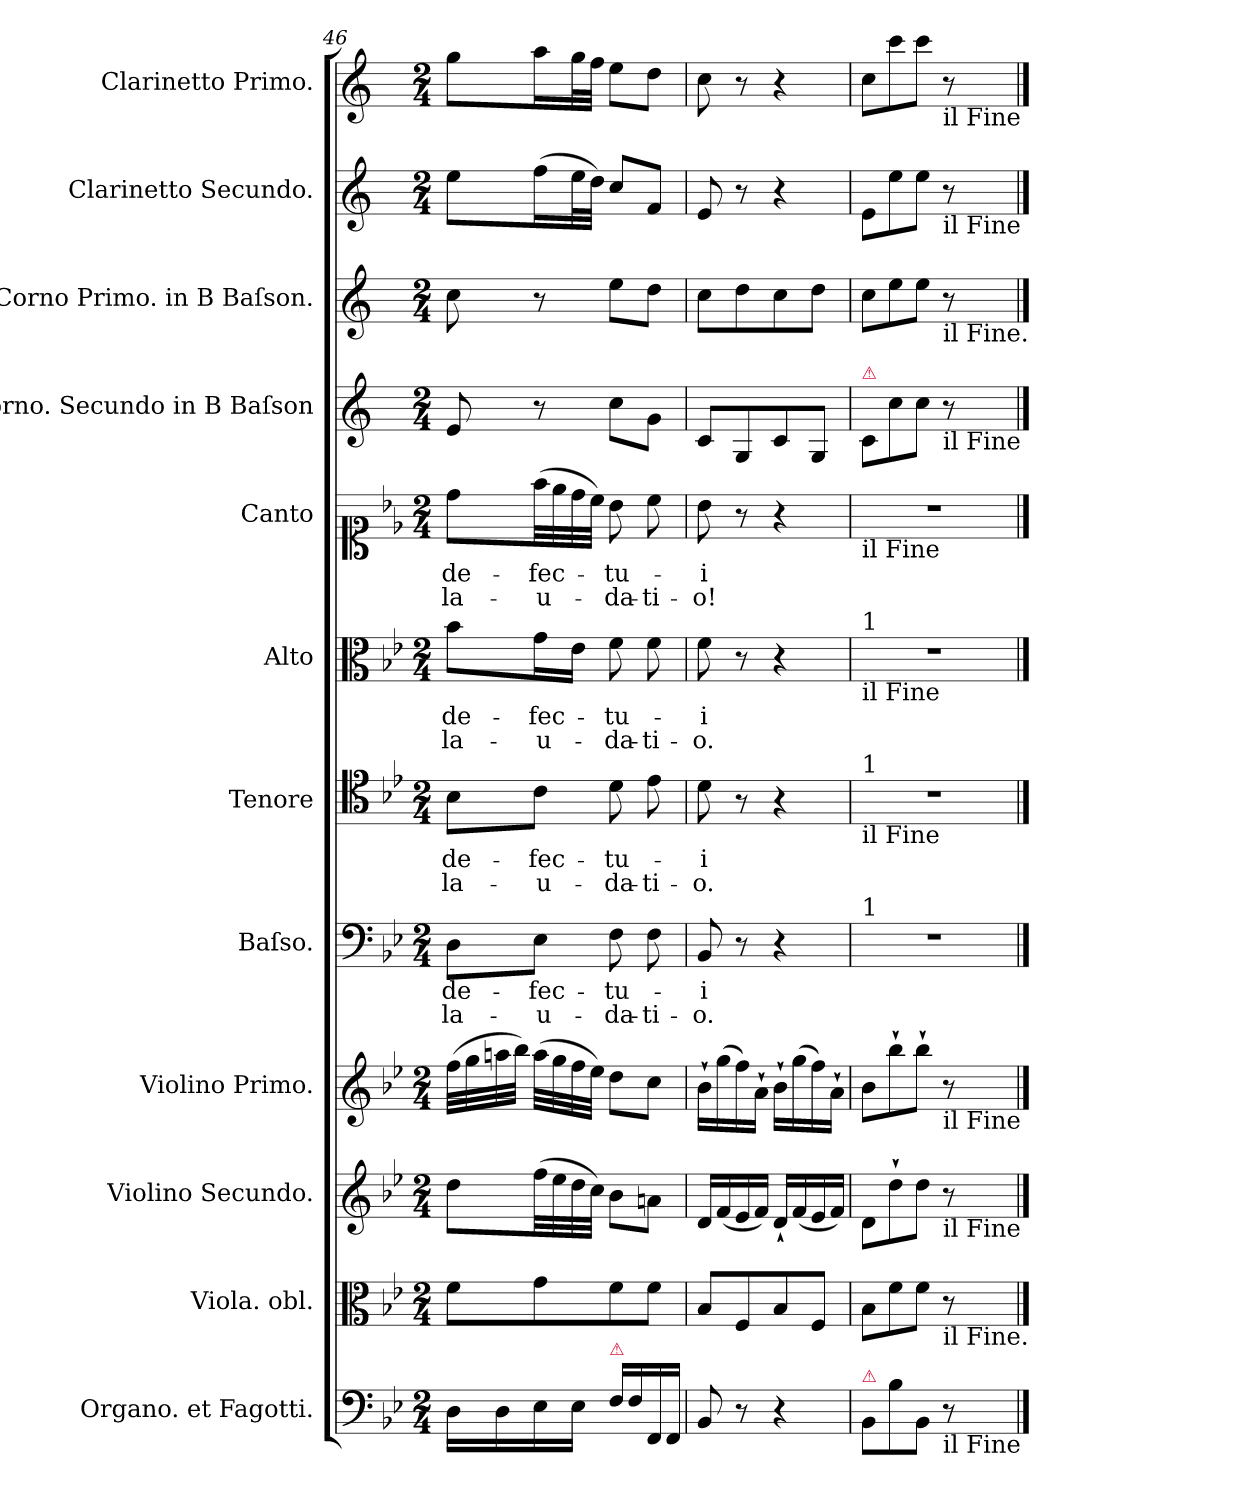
**kern	**kern	**kern	**kern	**kern	**text	**text	**kern	**text	**text	**kern	**text	**text	**kern	**text	**text	**kern	**kern	**kern	**kern
*part12	*part11	*part10	*part9	*part8	*part8	*part8	*part7	*part7	*part7	*part6	*part6	*part6	*part5	*part5	*part5	*part4	*part3	*part2	*part1
*staff12	*staff11	*staff10	*staff9	*staff8	*staff8	*staff8	*staff7	*staff7	*staff7	*staff6	*staff6	*staff6	*staff5	*staff5	*staff5	*staff4	*staff3	*staff2	*staff1
*I"Organo. et Fagotti.	*I"Viola. obl.	*I"Violino Secundo.	*I"Violino Primo.	*I"Baſso.	*	*	*I"Tenore	*	*	*I"Alto	*	*	*I"Canto	*	*	*I"Corno. Secundo in B Baſson	*I"Corno Primo. in B Baſson.	*I"Clarinetto Secundo.	*I"Clarinetto Primo.
*I'org	*I'vla obl	*	*I'vl I	*I'B	*	*	*I'T	*	*	*I'A	*	*	*	*	*	*	*I'cor I	*	*I'cl I
*clefF4	*clefC3	*clefG2	*clefG2	*clefF4	*	*	*clefC4	*	*	*clefC3	*	*	*clefC1	*	*	*clefG2	*clefG2	*clefG2	*clefG2
*	*	*	*	*	*	*	*	*	*	*	*	*	*	*	*	*ITrd1c2	*ITrd1c2	*ITrd1c2	*ITrd1c2
*k[b-e-]	*k[b-e-]	*k[b-e-]	*k[b-e-]	*k[b-e-]	*	*	*k[b-e-]	*	*	*k[b-e-]	*	*	*k[b-e-]	*	*	*k[b-e-]	*k[b-e-]	*k[b-e-]	*k[b-e-]
*B-:	*B-:	*B-:	*B-:	*B-:	*	*	*B-:	*	*	*B-:	*	*	*B-:	*	*	*B-:	*B-:	*B-:	*B-:
*M2/4	*M2/4	*M2/4	*M2/4	*M2/4	*	*	*M2/4	*	*	*M2/4	*	*	*M2/4	*	*	*M2/4	*M2/4	*M2/4	*M2/4
=46	=46	=46	=46	=46	=46	=46	=46	=46	=46	=46	=46	=46	=46	=46	=46	=46	=46	=46	=46
16D\LL	8f\L	8dd\L	(32ff\LLL	8D\L	de-	la-	8B-\L	de-	la-	8b-\L	de-	la-	8dd\L	de-	la-	8d/	8b-\	8dd\L	8ff\L
.	.	.	32gg\	.	.	.	.	.	.	.	.	.	.	.	.	.	.	.	.
16D\	.	.	32aan\	.	.	.	.	.	.	.	.	.	.	.	.	.	.	.	.
.	.	.	32bb-\JJJ)	.	.	.	.	.	.	.	.	.	.	.	.	.	.	.	.
16E-\	8g\	(32ff\LL	(32aa\LLL	8E-\J	-fec-	-u-	8c\J	-fec-	-u-	16g\L	-fec-	-u-	(32ff\LL	-fec-	-u-	8r	8r	(16ee-\L	16gg\L
.	.	32ee-\	32gg\	.	.	.	.	.	.	.	.	.	32ee-\	.	.	.	.	.	.
16E-\JJ	.	32dd\	32ff\	.	.	.	.	.	.	16e-\JJ	.	.	32dd\	.	.	.	.	32dd\L	32ff\L
.	.	32cc\JJJ)	32ee-\JJJ)	.	.	.	.	.	.	.	.	.	32cc\JJJ)	.	.	.	.	32cc\JJJ)	32ee-\JJJ
!LO:TX:a:color=crimson:t=⚠	!	!	!	!	!	!	!	!	!	!	!	!	!	!	!	!	!	!	!
16F\LL	8f\	8b-\L	8dd\L	8F\	-tu-	-da-	8d\	-tu-	-da-	8f\	-tu-	-da-	8b-\	-tu-	-da-	8b-\L	8dd\L	8b-\L	8dd\L
16F\	.	.	.	.	.	.	.	.	.	.	.	.	.	.	.	.	.	.	.
16FF/	8f\J	8an\J	8cc\J	8F\	.	-ti-	8e-\	.	-ti-	8f\	.	-ti-	8cc\	.	-ti-	8f\J	8cc\J	8e-/J	8cc\J
16FF/JJ	.	.	.	.	.	.	.	.	.	.	.	.	.	.	.	.	.	.	.
=47	=47	=47	=47	=47	=47	=47	=47	=47	=47	=47	=47	=47	=47	=47	=47	=47	=47	=47	=47
8BB-/	8B-/L	16d/LL	16b-`\LL	8BB-/	-i	-o.	8d\	-i	-o.	8f\	-i	-o.	8b-\	-i	-o!	8B-/L	8b-\L	8d/	8b-\
.	.	(16f/	(16gg\	.	.	.	.	.	.	.	.	.	.	.	.	.	.	.	.
8r	8F/	16e-/	16ff\)	8r	.	.	8r	.	.	8r	.	.	8r	.	.	8F/	8cc\	8r	8r
.	.	16f/JJ)	16a`\JJ	.	.	.	.	.	.	.	.	.	.	.	.	.	.	.	.
4r	8B-/	16d`/LL	16b-`\LL	4r	.	.	4r	.	.	4r	.	.	4r	.	.	8B-/	8b-\	4r	4r
.	.	(16f/	(16gg\	.	.	.	.	.	.	.	.	.	.	.	.	.	.	.	.
.	8F/J	16e-/	16ff\)	.	.	.	.	.	.	.	.	.	.	.	.	8F/J	8cc\J	.	.
.	.	16f/JJ)	16a`\JJ	.	.	.	.	.	.	.	.	.	.	.	.	.	.	.	.
=48	=48	=48	=48	=48	=48	=48	=48	=48	=48	=48	=48	=48	=48	=48	=48	=48	=48	=48	=48
!	!	!	!	!	!	!	!	!	!	!	!	!	!	!	!	!LO:TX:a:color=crimson:t=⚠	!	!	!
!	!	!	!	!	!	!	!	!	!	!	!	!	!LO:TX:b:t=il Fine	!	!	!	!	!	!
!	!	!	!	!	!	!	!	!	!	!LO:TX:b:t=il Fine	!	!	!	!	!	!	!	!	!
!	!	!	!	!	!	!	!	!	!	!LO:TX:a:t=1	!	!	!	!	!	!	!	!	!
!	!	!	!	!	!	!	!LO:TX:b:t=il Fine	!	!	!	!	!	!	!	!	!	!	!	!
!	!	!	!	!	!	!	!LO:TX:a:t=1	!	!	!	!	!	!	!	!	!	!	!	!
!	!	!	!	!LO:TX:a:t=1	!	!	!	!	!	!	!	!	!	!	!	!	!	!	!
!LO:TX:a:color=crimson:t=⚠	!	!	!	!	!	!	!	!	!	!	!	!	!	!	!	!	!	!	!
8BB-\L	8B-\L	8d/L	8b-\L	2r	.	.	2r	.	.	2r	.	.	2r	.	.	8B-/L	8b-\L	8d/L	8b-\L
8B-/	8f\	8dd`\	8bb-`\	.	.	.	.	.	.	.	.	.	.	.	.	8b-\	8dd\	8dd\	8bb-\
8BB-\J	8f\J	8dd\J	8bb-`\J	.	.	.	.	.	.	.	.	.	.	.	.	8b-\J	8dd\J	8dd\J	8bb-\J
!	!	!	!	!	!	!	!	!	!	!	!	!	!	!	!	!	!	!	!LO:TX:b:t=il Fine
!	!	!	!	!	!	!	!	!	!	!	!	!	!	!	!	!	!	!LO:TX:b:t=il Fine	!
!	!	!	!	!	!	!	!	!	!	!	!	!	!	!	!	!	!LO:TX:b:t=il Fine.	!	!
!	!	!	!	!	!	!	!	!	!	!	!	!	!	!	!	!LO:TX:b:t=il Fine	!	!	!
!	!	!	!LO:TX:b:t=il Fine	!	!	!	!	!	!	!	!	!	!	!	!	!	!	!	!
!	!	!LO:TX:b:t=il Fine	!	!	!	!	!	!	!	!	!	!	!	!	!	!	!	!	!
!	!LO:TX:b:t=il Fine.	!	!	!	!	!	!	!	!	!	!	!	!	!	!	!	!	!	!
!LO:TX:b:t=il Fine	!	!	!	!	!	!	!	!	!	!	!	!	!	!	!	!	!	!	!
8r	8r	8r	8r	.	.	.	.	.	.	.	.	.	.	.	.	8r	8r	8r	8r
==	==	==	==	==	==	==	==	==	==	==	==	==	==	==	==	==	==	==	==
*-	*-	*-	*-	*-	*-	*-	*-	*-	*-	*-	*-	*-	*-	*-	*-	*-	*-	*-	*-
